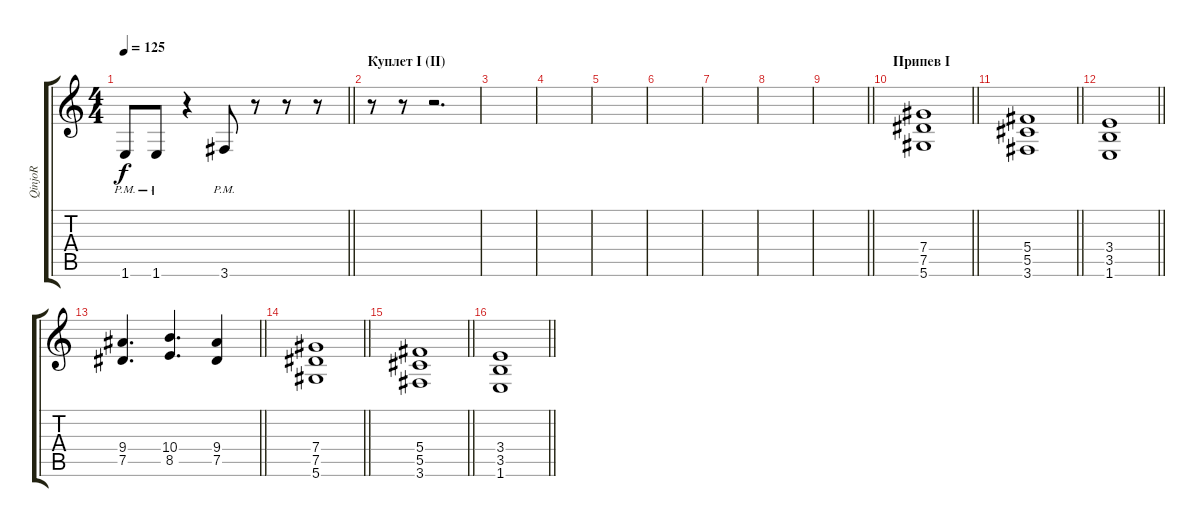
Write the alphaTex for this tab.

\track ("QinjoR" "QinjoR") {instrument distortionguitar}
\staff {score tabs}
\tuning (Eb4 Bb3 Gb3 Db3 Ab2 Eb2) {hide}
\ts (4 4)
\tempo 125
\clef g2
\barLineRight lightlight
\ks c
1.6{pm}.8{dy f} 1.6{pm}.8 r.4 3.6{pm}.8 r.8 r.8 r.8 |
\section ("" "Куплет I (II)")
r.8{volume 15} r.8 r.2{d} |
|
|
|
|
|
|
\barLineRight lightlight
|
\section ("" "Припев I")
\barLineRight lightlight
(7.4 7.5 5.6).1 |
\barLineRight lightlight
(5.4 5.5 3.6).1 |
\barLineRight lightlight
(3.4 3.5 1.6).1 |
\barLineRight lightlight
(9.4 7.5).4{d} (10.4 8.5).4{d} (9.4 7.5).4 |
\barLineRight lightlight
(7.4 7.5 5.6).1 |
\barLineRight lightlight
(5.4 5.5 3.6).1 |
\barLineRight lightlight
(3.4 3.5 1.6).1
